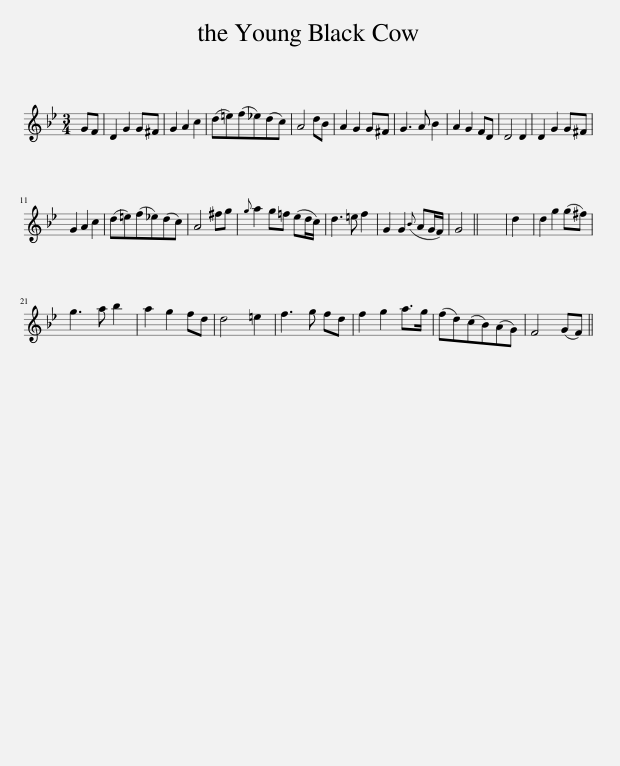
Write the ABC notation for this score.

X:1
L:1/8
M:3/4
I:linebreak $
K:Gmin
V:1 treble
V:1
 GF | D2 G2 G^F | G2 A2 c2 | (d=e)(f_e)(dc) | A4 dB | %5
 A2 G2 G^F | G3 A B2 | A2 G2 FD | D4 D2 | D2 G2 G^F |$ %10
 G2 A2 c2 | (d=e)(f_e)(dc) | A4 ^fg |{g} a2 g=f (ed/c/) | d3 =e f2 | %15
 G2 G2({B} AG/F/) | G4 || x6 | d2 | d2 g2 (g^f) |$ %20
 g3 a b2 | a2 g2 fd | d4 =e2 | f3 g fd | f2 g2 a>g | %25
 (fd)(cB)(AG) | F4 (GF) || %27
